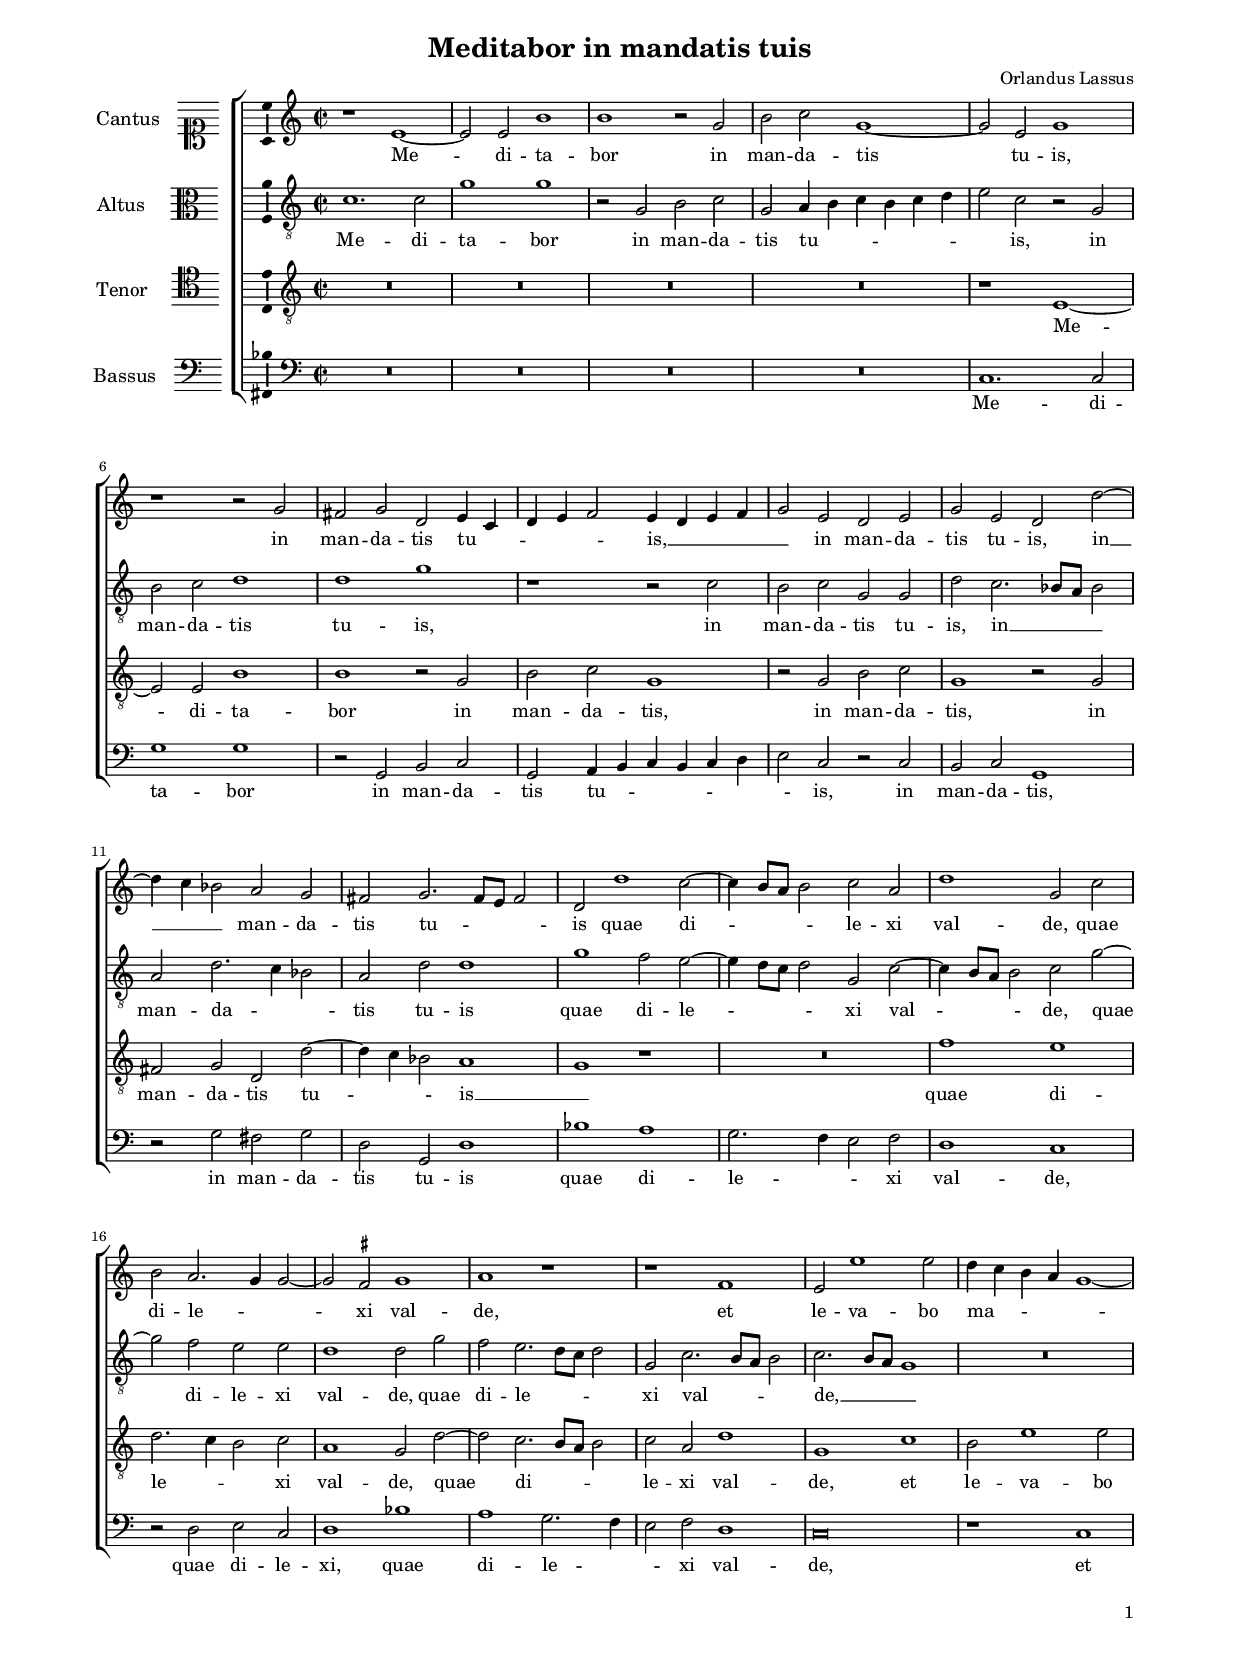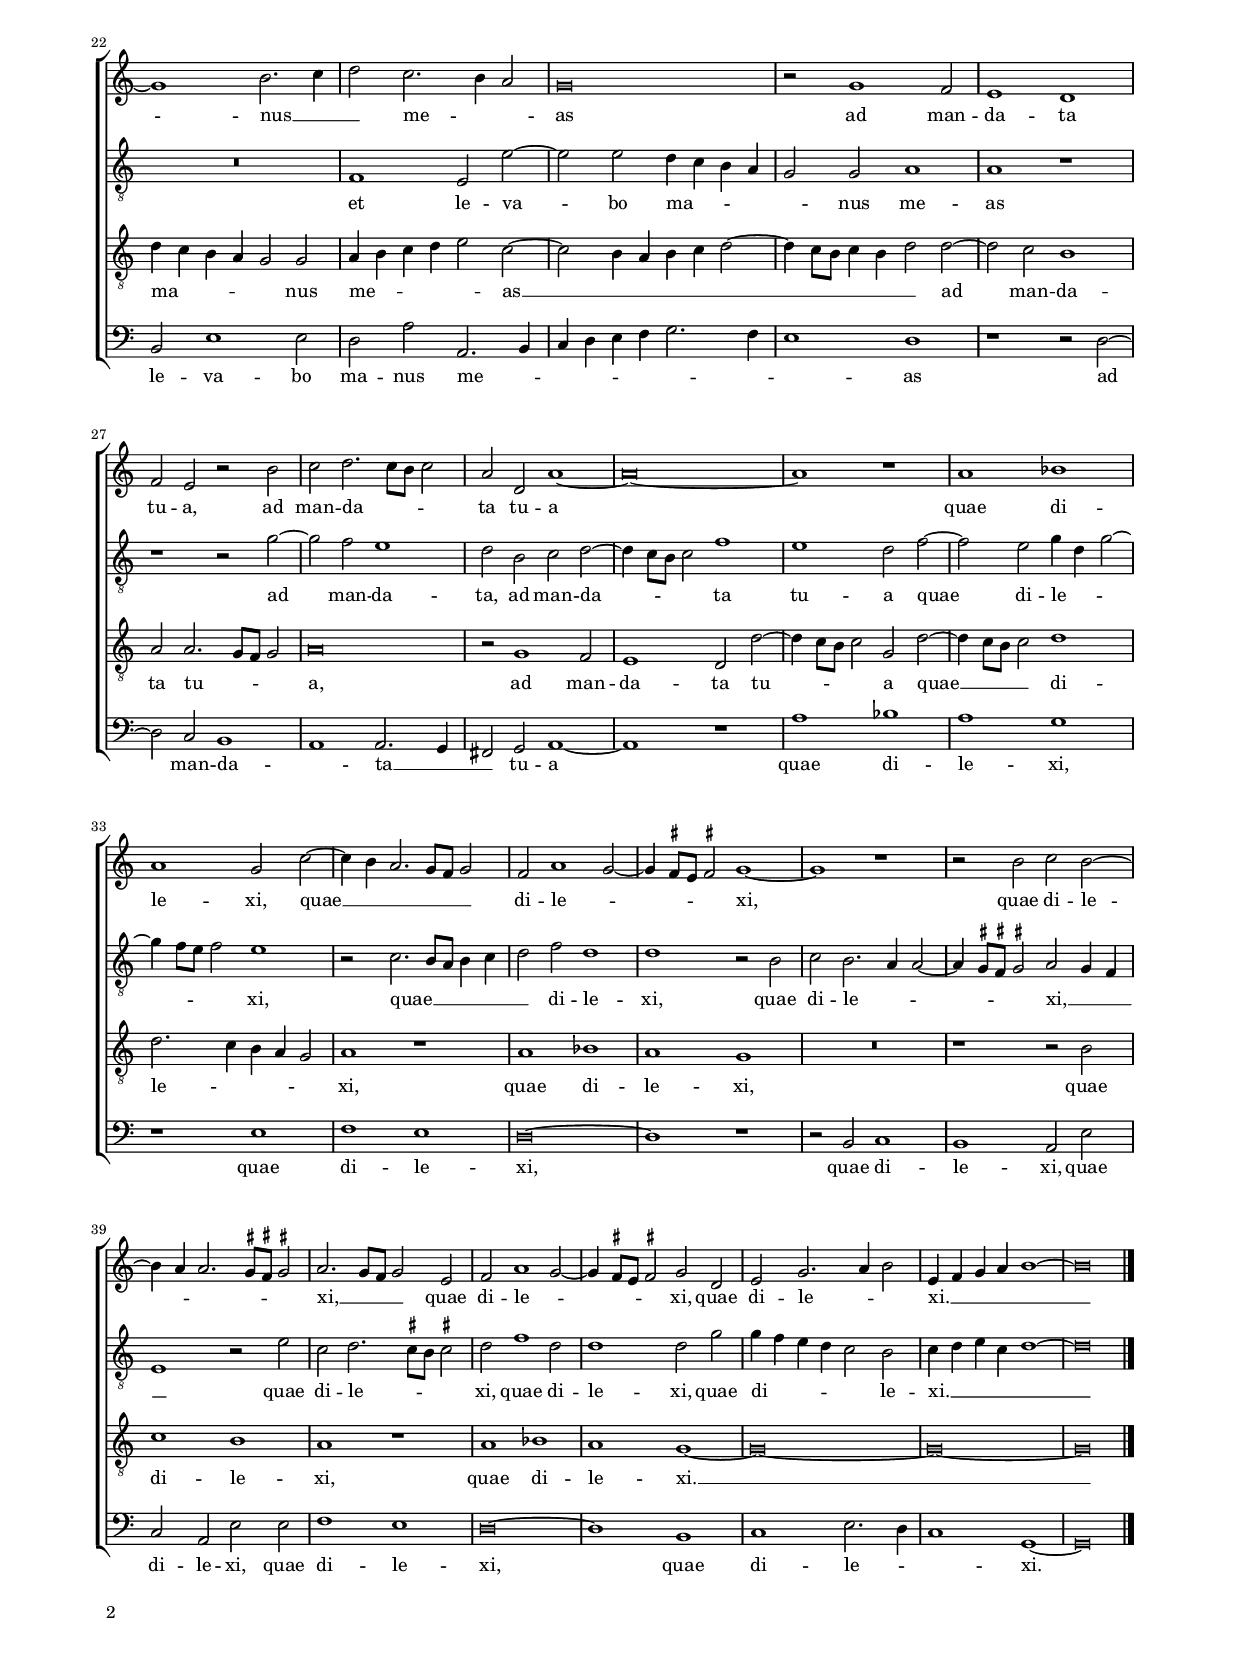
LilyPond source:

\header
{
  title="Meditabor in mandatis tuis"
  composer="Orlandus Lassus"
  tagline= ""
}

\version "2.22.1"
\language deutsch
#(set-global-staff-size 15)
% #(set-default-paper-size "letter")
#(ly:set-option 'point-and-click #f)

	
global = {
    % \set Staff.autoBeaming = ##f        
	\key c \major
	\time 2/2 \set Score.measureLength = #(ly:make-moment 2/1)
    \set Score.tempoHideNote = ##t
    \tempo 2 = 90
    \skip 1*2*45 \bar "|."
    }

	ficta = { \once \set suggestAccidentals = ##t }
	
	forget = #(define-music-function (music) (ly:music?) #{
		\accidentalStyle forget
		$music
		\accidentalStyle default
		#})
	

\paper
	{
	top-margin = 1.7 \cm
	bottom-margin = 1.1 \cm
	left-margin = 1.8 \cm
	right-margin = 1.8 \cm
	ragged-bottom = ##f
	ragged-last-bottom = ##f
	print-page-number = ##f
	system-system-spacing = #'((basic-distance . 17) (minimum-distance . 14) (padding . 6) (strechability . 150))
    oddFooterMarkup=\markup   \fill-line { "" \fromproperty #'page:page-number-string }
    evenFooterMarkup=\markup  \fill-line { \fromproperty #'page:page-number-string "" }
    last-bottom-spacing = #'((basic-distance . 11) (minimum-distance . 7) (padding . 4))
	systems-per-page = 4
    page-count = 2        
%	min-systems-per-page = 3
	}


incipitcantus = \markup { \score {
	{
	\set Staff.instrumentName = \markup { \fontsize #1 "Cantus" }
	\key c \major
	\clef soprano
	s4 \bar ""
	}
	\layout  {
	raggedright = ##t
	indent = 1.6 \cm
	line-width = 2.4\cm
	\context { \Staff \remove Time_signature_engraver }
	\override Staff.Clef.Y-extent = #'(0 . 0)
	}} \hspace #1 }
	
      
incipitaltus = \markup { \score {
	{
	\set Staff.instrumentName = \markup { \fontsize #1 "Altus" }
	\key c \major
	\clef alto
	s4 \bar ""
	}
	\layout  {
	raggedright = ##t
	indent = 1.6 \cm
	line-width = 2.4\cm
	\context { \Staff \remove Time_signature_engraver }
	\override Staff.Clef.Y-extent = #'(0 . 0)
	}} \hspace #1 }


incipittenor = \markup { \score {
	{
	\set Staff.instrumentName = \markup { \fontsize #1 "Tenor" }
	\key c \major
	\clef tenor
	s4 \bar ""
	}
	\layout  {
	raggedright = ##t
	indent = 1.6 \cm
	line-width = 2.4\cm
	\context { \Staff \remove Time_signature_engraver }
	\override Staff.Clef.Y-extent = #'(0 . 0)
	}} \hspace #1 }


incipitbassus = \markup { \score {
	{
	\set Staff.instrumentName = \markup { \fontsize #1 "Bassus" }
	\key c \major
	\clef bass
	s4 \bar ""
	}
	\layout  {
	raggedright = ##t
	indent = 1.6 \cm
	line-width = 2.4\cm
	\context { \Staff \remove Time_signature_engraver }
	\override Staff.Clef.Y-extent = #'(0 . 0)
	}} \hspace #1 }


cantus =  \relative c''
	{
	r1 e,~
	e2 e h'1
	h1 r2 g
	h2 c g1~
%5
	g2 e g1 |
	r1 r2 g
	fis2 g d e4 c
	d4 e f2 e4 d e f
	g2 e d e
%10
	g2 e d d'~ |
	d4 c b2 a g
	fis2 g2. fis8 e fis2
	d2 d'1 c2~
	c4 h8 a h2 c a
%15
	d1 g,2 c |
	h2 a2. g4 g2~
	g2 \ficta fis g1
	a1 r
	r1 f
%20
	e2 e'1 e2 |
	d4 c h a g1~
	g1 h2. c4
	d2 c2. h4 a2
	g\breve
%25
	r2 g1 f2 |
	e1 d
	f2 e r h'
	c2 d2. c8 h c2
	a2 d, a'1~
%30
	a\breve~ |
	a1 r
	a1 b
	a1 g2 c~
	c4 h a2. g8 f g2
%35
    f2 a1 g2~
	g4 \ficta fis8 e \ficta fis!2 g1~ |
	g1 r
	r2 h c h~
	h4 a a2. \ficta gis8 \ficta fis \ficta gis!2
%40
    a2. g8 f g2 e
	f2 a1 g2~ |
	g4 \ficta fis8 e \ficta fis!2 g d
	e2 g2. a4 h2
	e,4 f g a h1~
%45
	h\breve |
    }


altus =  \relative c'
	{
	c1. c2
	g'1 g
	r2 g, h c
	g2 a4 h c h c d
%5
	e2 c r g |
	h2 c d1
	d1 g
	r1 r2 c,
	h2 c g g
%10
	d'2 c2. b8 a b2 |
	a2 d2. c4 b2
	a2 d d1
	g1 f2 e~
	e4 d8 c d2 g, c~
%15
	c4 h8 a h2 c g'~ |
	g2 f e e
	d1 d2 g
	f2 e2. d8 c d2
	g,2 c2. h8 a h2
%20
	c2. h8 a g1 |
	R\breve
	R\breve
	f1 e2 e'~
	e2 e d4 c h a
%25
	g2 g a1 |
	a1 r
	r1 r2 g'~
	g2 f e1
	d2 h c d~
%30
	d4 c8 h c2 f1 |
	e1 d2 f~
	f2 e g4 d g2~
	g4 f8 e f2 e1
	r2 c2. h8 a h4 c
%35
	d2 f d1 |
	d1 r2 h
	c2 h2. a4 a2~
	a4 \ficta gis8 \ficta fis \ficta gis!2 a \forget g4 \forget f
	e1 r2 e'
%40
	c2 d2. \ficta cis8 h \ficta cis!2 |
	d2 f1 d2
	d1 d2 g
	g4 f e d c2 h
	c4 d e c d1~
%45
	d\breve |
	}


tenor =  \relative c'
	{
	R\breve
	R\breve
	R\breve
	R\breve
%5
	r1 e,~ |
	e2 e h'1
	h1 r2 g
	h2 c g1
	r2 g h c
%10
	g1 r2 g |
	fis2 g d d'~
	d4 c b2 a1
	g1 r
	R\breve
%15
	f'1 e |
	d2. c4 h2 c
	a1 g2 d'~
	d2 c2. h8 a h2
	c2 a d1
%20
	g,1 c |
	h2 e1 e2
	d4 c h a g2 g
	a4 h c d e2 c~
	c2 h4 a h4 c d2~
%25
	d4 c8 h c4 h d2 d~ |
	d2 c h1
	a2 a2. g8 f g2
	a\breve
	r2 g1 f2
%30
	e1 d2 d'~ |
	d4 c8 h c2 g d'~
	d4 c8 h c2 d1
	d2. c4 h4 a g2
	a1 r
%35
	a1 b |
	a1 g
	R\breve
	r1 r2 h
	c1 h
%40
	a1 r |
	a1 b
	a1 g~
	g\breve~
	g\breve~
%45
	g\breve |
	}


bassus  =  \relative c
	{
	R\breve
	R\breve
	R\breve
	R\breve
%5
	c1. c2 |
	g'1 g
	r2 g, h c
	g2 a4 h c h c d
	e2 c r c
%10
	h2 c g1 |
	r2 g' fis g
	d2 g, d'1
	b'1 a
	g2. f4 e2 f
%15
	d1 c |
	r2 d e c
	d1 b'
	a1 g2. f4
	e2 f d1
%20
	c\breve |
	r1 c
	h2 e1 e2
	d2 a' a,2. h4
	c4 d e f g2. f4
%25
	e1 d |
	r1 r2 d~
	d2 c h1
	a1 a2. g4
	fis2 g a1~
%30
	a1 r |
	a'1 b
	a1 g
	r1 e
	f1 e
%35
	d\breve~ |
	d1 r
	r2 h c1
	h1 a2 e'
	c2 a e' e
%40
	f1 e |
	d\breve~
	d1 h
	c1 e2. d4
	c1 g~
%45
	g\breve |
	}

lyricscantus = \lyricmode {
	Me -- di -- ta -- bor in man -- da -- tis tu -- is,
    in man -- da -- tis tu -- _ _ _ _ is, __ _ _ _ _ 
    in man -- da -- tis tu -- is,
    in __ _ _ man -- da -- tis tu -- _ _ _ is
    quae di -- _ _ _ le -- xi val -- de,
    quae di -- le -- _ _ xi val -- de,
    et le -- va -- bo ma -- _ _ _ _ nus __ _ _ me -- _ _ as ad man -- da -- ta tu -- a,
    ad man -- da -- _ _ _ ta tu -- a
    quae di -- le -- xi,
    quae __ _ _ _ _ _ di -- le -- _ _ _ _ xi,
    quae di -- le -- _ _ _ _ _ xi, __ _ _ _ 
    quae di -- le -- _ _ _ _ xi,
    quae di -- le -- _ _ xi. __ _ _ _ _
	}


lyricsaltus = \lyricmode {
	Me -- di -- ta -- bor in man -- da -- tis tu -- _ _ _ _ _ _ is,
    in man -- da -- tis tu -- is,
    in man -- da -- tis tu -- is,
    in __ _ _ _ man -- da -- _ _ tis tu -- is
    quae di -- le -- _ _ _ xi val -- _ _ _ de,
    quae di -- le -- xi val -- de,
    quae di -- le -- _ _ _ xi val -- _ _ _ de, __ _ _ _
    et le -- va -- bo ma -- _ _ _ _ nus me -- as ad man -- da -- ta,
    ad man -- da -- _ _ _ ta tu -- a
    quae di -- le -- _ _ _ _ _ xi,
    quae __ _ _ _ _ _ di -- le -- xi,
    quae di -- le -- _ _ _ _ _ xi, __ _ _ _
    quae di -- le -- _ _ _ xi,
    quae di -- le -- xi,
    quae di -- _ _ _ _ le -- xi. __ _ _ _ _
	}


lyricstenor = \lyricmode {
	Me -- di -- ta -- bor in man -- da -- tis,
    in man -- da -- tis,
    in man -- da -- tis tu -- _ _ is __ _
    quae di -- le -- _ _ xi val -- de,
    quae di -- _ _ _ le -- xi val -- de,
    et le -- va -- bo ma -- _ _ _ _ nus me -- _ _ _ _ as __ _ _ _ _ _ _ _ _ _ _ ad man -- da -- ta tu -- _ _ _ a,
    ad man -- da -- ta tu -- _ _ _ a
    quae __ _ _ _ di -- le -- _ _ _ _ xi,
    quae di -- le -- xi,
    quae di -- le -- xi,
    quae di -- le -- xi. __
	}


lyricsbassus = \lyricmode {
	Me -- di -- ta -- bor in man -- da -- tis tu -- _ _ _ _ _ _ is,
    in man -- da -- tis,
    in man -- da -- tis tu -- is
    quae di -- le -- _ _ xi val -- de,
    quae di -- le -- xi,
    quae di -- le -- _ _ xi val -- de,
    et le -- va -- bo ma -- nus me -- _ _ _ _ _ _ _ _ as ad man -- da -- _ ta __ _ _ tu -- a
    quae di -- le -- xi,
    quae di -- le -- xi,
    quae di -- le -- xi,
    quae di -- le -- xi,
    quae di -- le -- xi,
    quae di -- le -- _ _ xi.
	}


\score
{  
	% \transpose {
	\new ChoirStaff \with { \override StaffGrouper.staff-staff-spacing.basic-distance = #12 }
	<<

	\new Staff << \global
	\new Voice="v1" {
		\set Staff.instrumentName=\incipitcantus
        %       \set Staff.instrumentName="S"
		\set Staff.midiInstrument = "reed organ"
		\clef "violin"
		\cantus }
	\new Lyrics \lyricsto "v1" {\lyricscantus }
	>>


	\new Staff << \global
	\new Voice="v2" {
		\set Staff.instrumentName=\incipitaltus
        %       \set Staff.instrumentName="A"
		\set Staff.midiInstrument = "reed organ"
        \clef "G_8"
		\altus}
	\new Lyrics \lyricsto "v2" {\lyricsaltus }
	>>


	\new Staff << \global
	\new Voice="v3" {
		\set Staff.instrumentName=\incipittenor
        %       \set Staff.instrumentName="T"
		\set Staff.midiInstrument = "reed organ"
		\clef "G_8"
		\tenor }
	\new Lyrics \lyricsto "v3" {\lyricstenor }
	>>


	\new Staff << \global
	\new Voice="v4" {
		\set Staff.instrumentName=\incipitbassus
        %       \set Staff.instrumentName="B"
		\set Staff.midiInstrument = "reed organ"
		\clef "bass" 
		\bassus }
	\new Lyrics \lyricsto "v4" {\lyricsbassus}
	>>

	>>
	% } % transpose

	\layout
	{
	indent = 2.3 \cm
%	\context { \Lyrics \override VerticalAxisGroup.nonstaff-relatedstaff-spacing.padding = #2 }
%	\context { \Lyrics \override LyricText.font-size = #1 }
	\context { \Staff \override TimeSignature.break-visibility = #end-of-line-invisible }
    \context { \Staff \consists "Ambitus_engraver" }
	\context { \Score \override BarNumber.padding = #2 }
	\context { \Voice \override NoteHead.style = #'baroque }
	}

\midi
	{
	}
	
}


% EOF
